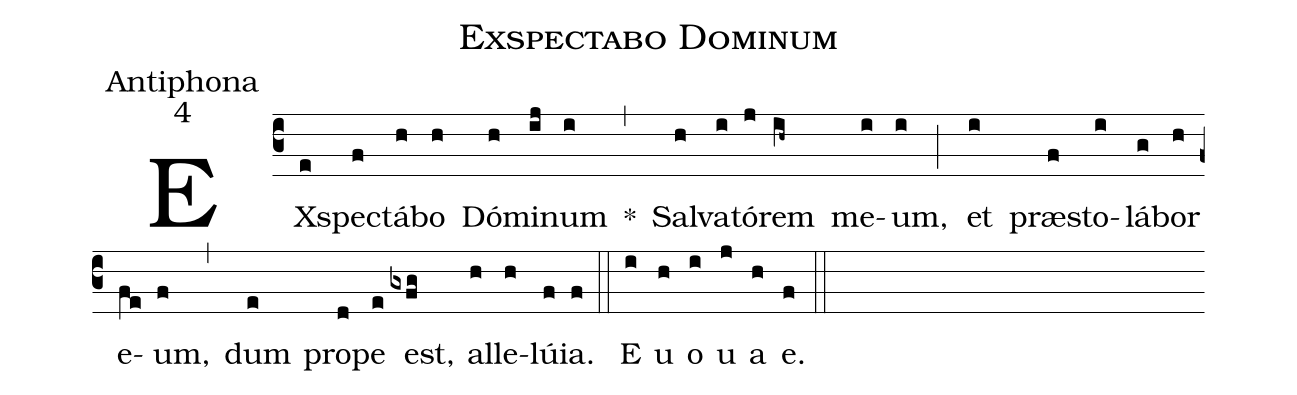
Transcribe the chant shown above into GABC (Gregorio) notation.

name:Exspectabo Dominum;
office-part:Antiphona;
mode:4;
%%
(c3)EX(e)spe(f)ctá(h)bo(h) Dó(h)mi(ij)num(i) *(,) Sal(h)va(i)tó(j)rem(ih~) me(i)um,(i) (;) et(i) præ(f)sto(i)lá(g)bor(h) e(fe)um,(f) (,) dum(e) pro(d)pe(e) est,(gxfg) al(h)le(h)lú(f)ia.(f) (::) E(i) u(h) o(i) u(j) a(h) e.(f) (::)
